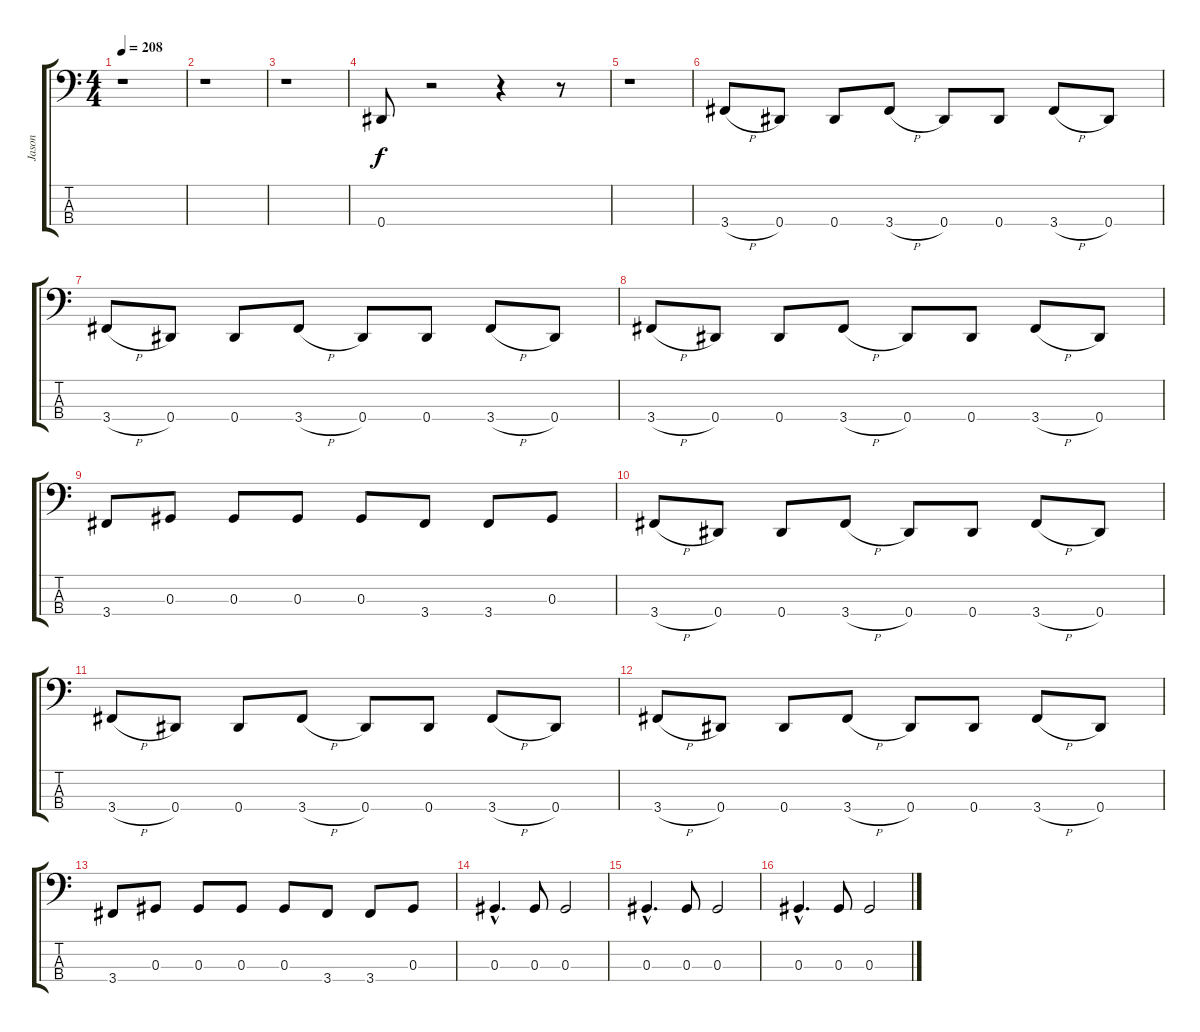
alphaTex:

\track ("Jason" "Jason") {instrument electricbasspick}
\staff {score tabs}
\tuning (Gb2 Db2 Ab1 Eb1) {hide}
\ts (4 4)
\tempo 208
\clef f4
\ks c
r.1{dy f instrument electricbasspick} |
r.1 |
r.1 |
0.4.8 r.2 r.4 r.8 |
r.1 |
3.4{h}.8 0.4.8 0.4.8 3.4{h}.8 0.4.8 0.4.8 3.4{h}.8 0.4.8 |
3.4{h}.8 0.4.8 0.4.8 3.4{h}.8 0.4.8 0.4.8 3.4{h}.8 0.4.8 |
3.4{h}.8 0.4.8 0.4.8 3.4{h}.8 0.4.8 0.4.8 3.4{h}.8 0.4.8 |
3.4.8 0.3.8 0.3.8 0.3.8 0.3.8 3.4.8 3.4.8 0.3.8 |
3.4{h}.8 0.4.8 0.4.8 3.4{h}.8 0.4.8 0.4.8 3.4{h}.8 0.4.8 |
3.4{h}.8 0.4.8 0.4.8 3.4{h}.8 0.4.8 0.4.8 3.4{h}.8 0.4.8 |
3.4{h}.8 0.4.8 0.4.8 3.4{h}.8 0.4.8 0.4.8 3.4{h}.8 0.4.8 |
3.4.8 0.3.8 0.3.8 0.3.8 0.3.8 3.4.8 3.4.8 0.3.8 |
0.3{hac}.4{d} 0.3.8 0.3.2 |
0.3{hac}.4{d} 0.3.8 0.3.2 |
0.3{hac}.4{d} 0.3.8 0.3.2
